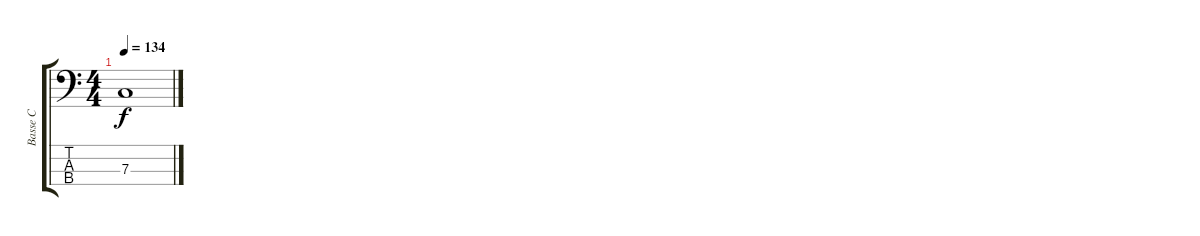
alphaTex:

\track ("Basse C" "Basse C") {instrument electricbasspick}
\staff {score tabs}
\tuning (Eb2 Bb1 F1 C1) {hide}
\ts (4 4)
\tempo 134
\clef f4
\ks c
7.3{t}.1{dy f volume 0}
